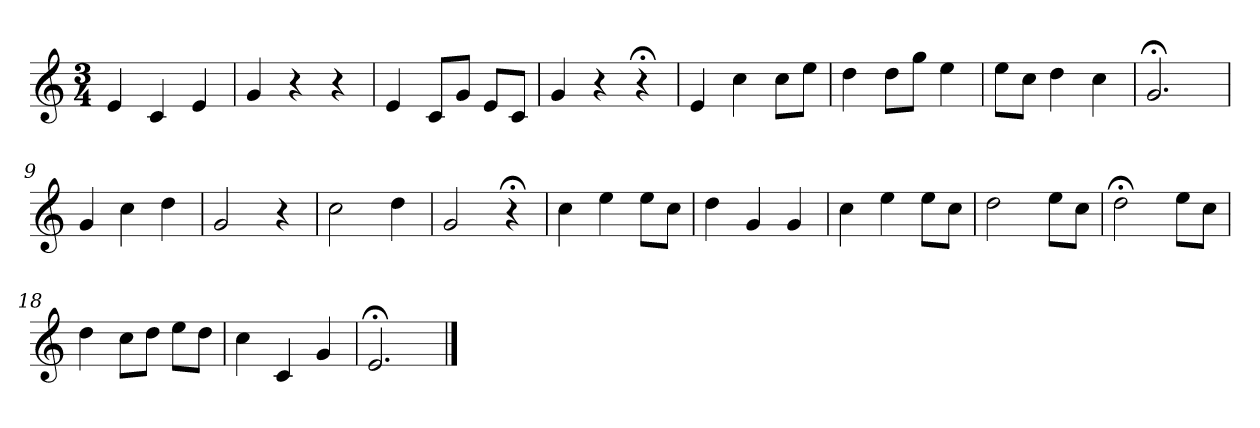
**kern
*part1
*staff1
*k[]
*C:
*M3/4
*MM120
=1
4e
4c
4e
=2
4g
4r
4r
=3
4e
8cL
8gJ
8eL
8cJ
=4
4g
4r
4r;<
=5
4e
4cc
8ccL
8eeJ
=6
4dd
8ddL
8ggJ
4ee
=7
8eeL
8ccJ
4dd
4cc
=8
2.g;<
=9
4g
4cc
4dd
=10
2g
4r
=11
2cc
4dd
=12
2g
4r;<
=13
4cc
4ee
8eeL
8ccJ
=14
4dd
4g
4g
=15
4cc
4ee
8eeL
8ccJ
=16
2dd
8eeL
8ccJ
=17
2dd;<
8eeL
8ccJ
=18
4dd
8ccL
8ddJ
8eeL
8ddJ
=19
4cc
4c
4g
=20
2.e;<
==
*-
